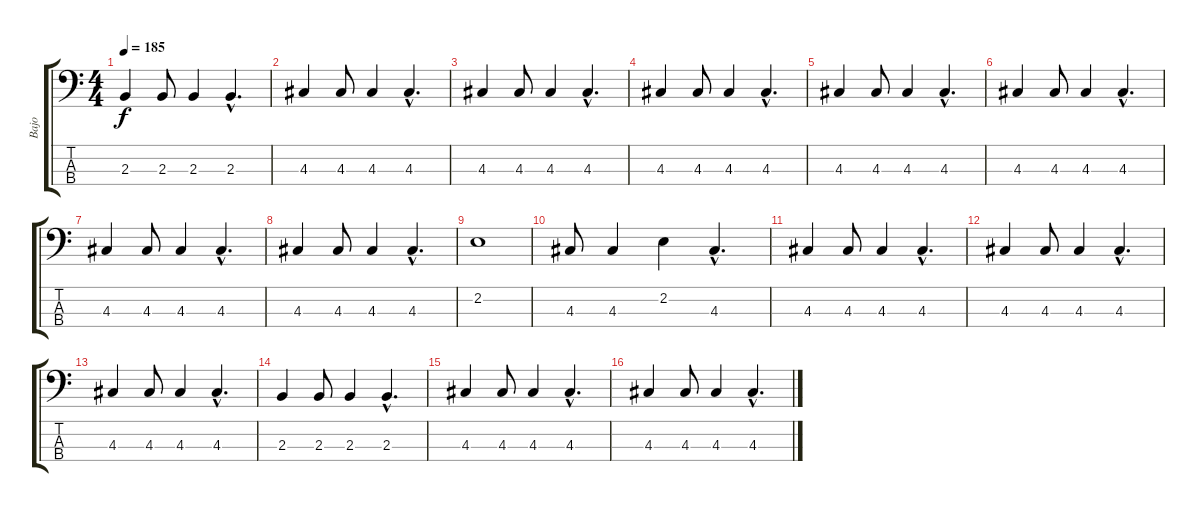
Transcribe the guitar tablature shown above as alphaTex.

\track ("Bajo" "Bajo") {instrument electricbasspick}
\staff {score tabs}
\tuning (G2 D2 A1 E1) {hide}
\ts (4 4)
\tempo 185
\clef f4
\ks c
2.3.4{dy f} 2.3.8 2.3.4 2.3{hac}.4{d} |
4.3.4 4.3.8 4.3.4 4.3{hac}.4{d} |
4.3.4 4.3.8 4.3.4 4.3{hac}.4{d} |
4.3.4 4.3.8 4.3.4 4.3{hac}.4{d} |
4.3.4 4.3.8 4.3.4 4.3{hac}.4{d} |
4.3.4 4.3.8 4.3.4 4.3{hac}.4{d} |
4.3.4 4.3.8 4.3.4 4.3{hac}.4{d} |
4.3.4 4.3.8 4.3.4 4.3{hac}.4{d} |
2.2.1 |
4.3.8 4.3.4 2.2.4 4.3{hac}.4{d} |
4.3.4 4.3.8 4.3.4 4.3{hac}.4{d} |
4.3.4 4.3.8 4.3.4 4.3{hac}.4{d} |
4.3.4 4.3.8 4.3.4 4.3{hac}.4{d} |
2.3.4 2.3.8 2.3.4 2.3{hac}.4{d} |
4.3.4 4.3.8 4.3.4 4.3{hac}.4{d} |
4.3.4 4.3.8 4.3.4 4.3{hac}.4{d}
